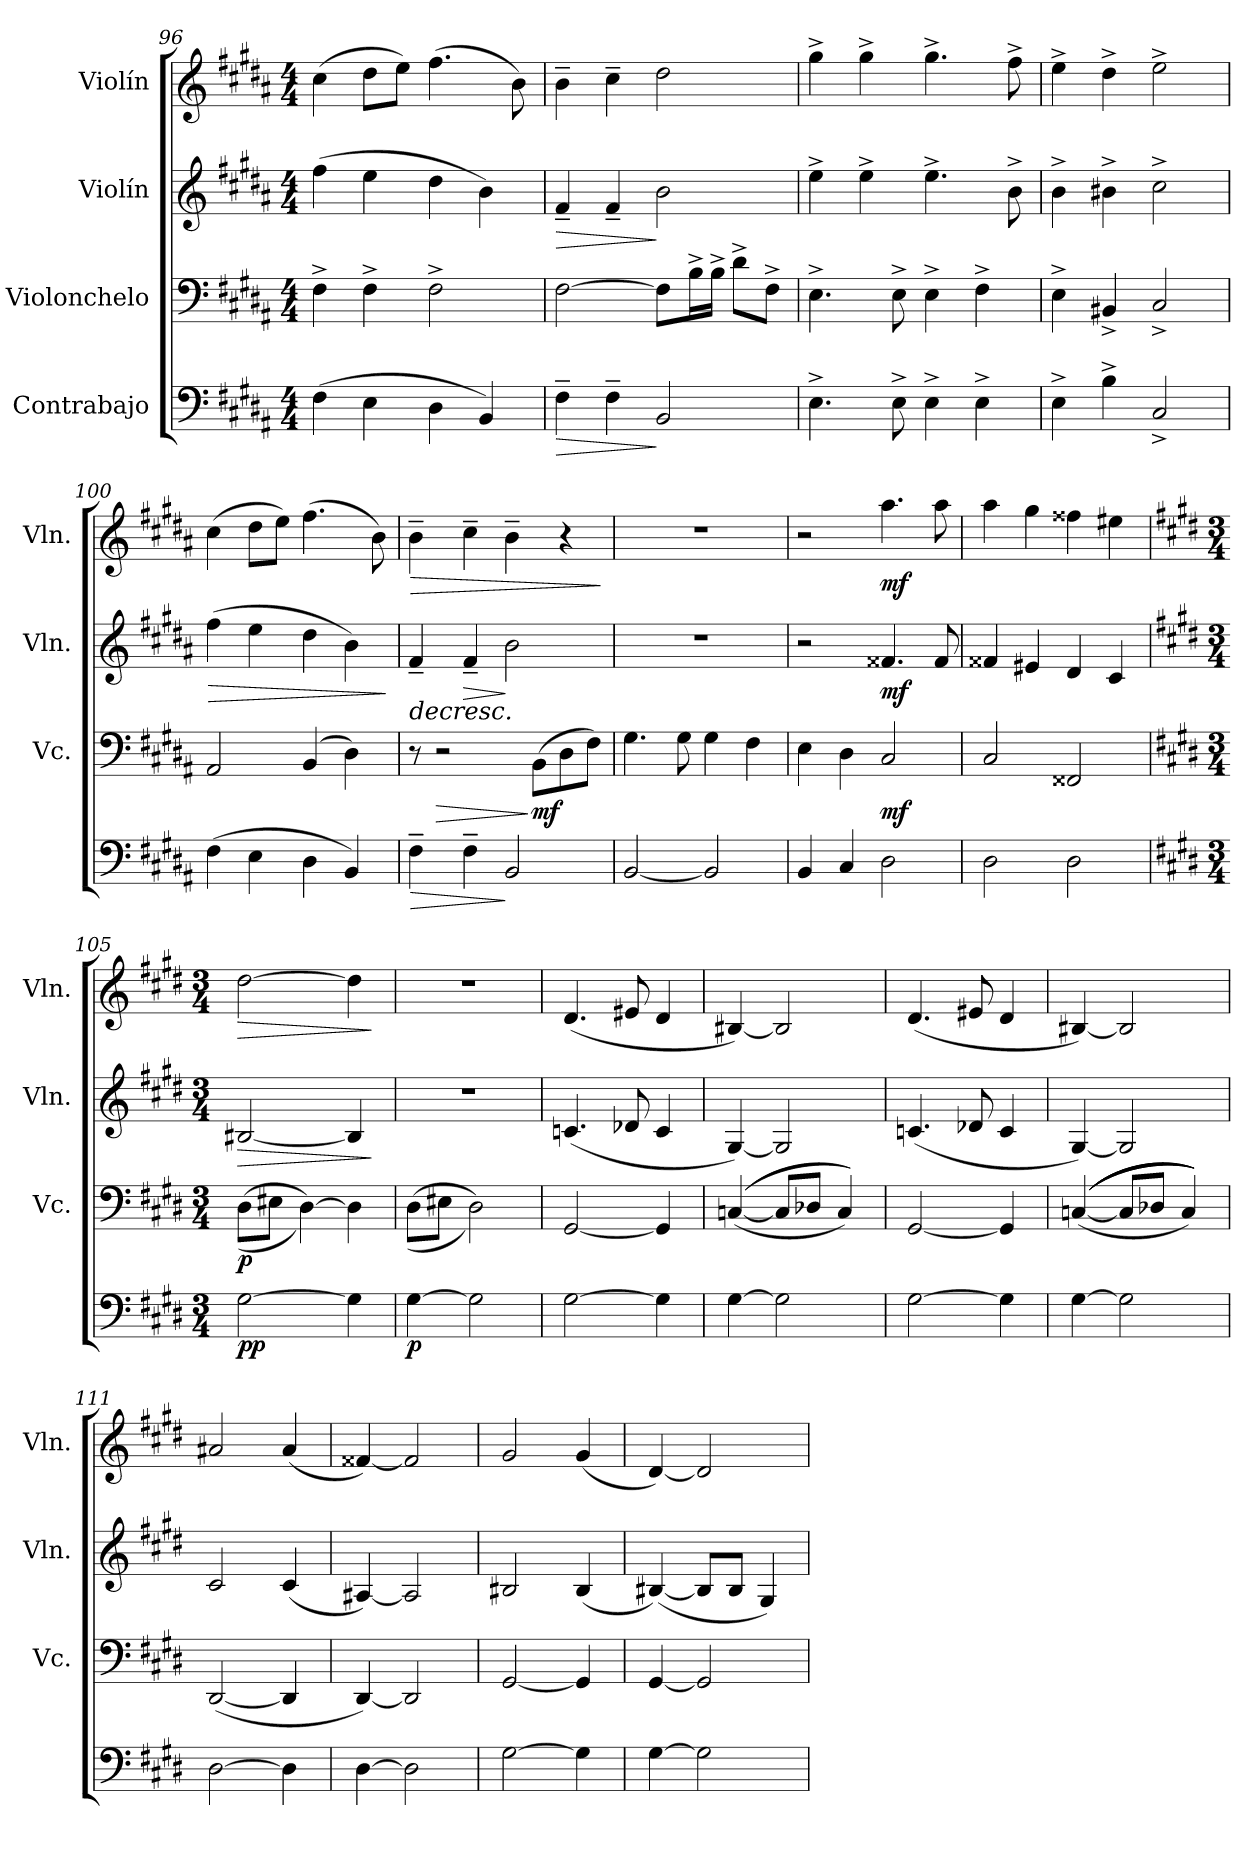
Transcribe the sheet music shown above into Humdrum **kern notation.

**kern	**dynam	**kern	**dynam	**kern	**dynam	**kern	**dynam
*part4	*part4	*part3	*part3	*part2	*part2	*part1	*part1
*staff4	*staff4	*staff3	*staff3	*staff2	*staff2	*staff1	*staff1
*I"Contrabajo	*	*I"Violonchelo	*	*I"Violín	*	*I"Violín	*
*	*	*I'Vc.	*	*I'Vln.	*	*I'Vln.	*
*clefF4	*	*clefF4	*	*clefG2	*	*clefG2	*
*ITrd7c12	*	*	*	*	*	*	*
*k[f#c#g#d#a#]	*	*k[f#c#g#d#a#]	*	*k[f#c#g#d#a#]	*	*k[f#c#g#d#a#]	*
*M4/4	*	*M4/4	*	*M4/4	*	*M4/4	*
=96	=96	=96	=96	=96	=96	=96	=96
(4FF#\	.	4F#^\	.	(4ff#\	.	(4cc#\	.
4EE\	.	4F#^\	.	4ee\	.	8dd#\L	.
.	.	.	.	.	.	8ee\J)	.
4DD#\	.	2F#^\	.	4dd#\	.	(4.ff#\	.
4BBB/)	.	.	.	4b\)	.	.	.
.	.	.	.	.	.	8b\)	.
=97	=97	=97	=97	=97	=97	=97	=97
!	!LO:HP:b	!	!	!	!LO:HP:b	!	!
4FF#~\	>	[2F#\	.	4f#~/	>	4b~\	.
4FF#~\	.	.	.	4f#~/	.	4cc#~\	.
2BBB/	]	8F#\L]	.	2b\	]	2dd#\	.
.	.	16B^\L	.	.	.	.	.
.	.	16B^\JJ	.	.	.	.	.
.	.	8d#^\L	.	.	.	.	.
.	.	8F#^\J	.	.	.	.	.
=98	=98	=98	=98	=98	=98	=98	=98
4.EE^\	.	4.E^\	.	4ee^\	.	4gg#^\	.
.	.	.	.	4ee^\	.	4gg#^\	.
8EE^\	.	8E^\	.	.	.	.	.
4EE^\	.	4E^\	.	4.ee^\	.	4.gg#^\	.
4EE^\	.	4F#^\	.	.	.	.	.
.	.	.	.	8b^\	.	8ff#^\	.
=99	=99	=99	=99	=99	=99	=99	=99
4EE^\	.	4E^\	.	4b^\	.	4ee^\	.
4BB^\	.	4BB#X^/	.	4b#X^\	.	4dd#^\	.
2CC#^/	.	2C#^/	.	2cc#^\	.	2ee^\	.
!!LO:PB:g=z
=100	=100	=100	=100	=100	=100	=100	=100
!	!	!	!	!	!LO:HP:b	!	!
(4FF#\	.	2AA#/	.	(4ff#\	>	(4cc#\	.
4EE\	.	.	.	4ee\	.	8dd#\L	.
.	.	.	.	.	.	8ee\J)	.
4DD#\	.	(4BB/	.	4dd#\	.	(4.ff#\	.
4BBB/)	.	4D#\)	.	4b\)	.	.	.
.	.	.	.	.	.	8b\)	.
.	.	.	.	.	]	.	.
=101	=101	=101	=101	=101	=101	=101	=101
!	!LO:HP:b	!	!	!	!LO:HP:b	!	!LO:HP:b
4FF#~\	>	8r	.	4f#~/	>	4b~\	>
!	!	!	!LO:HP:b	!	!	!	!
.	.	2r	>	.	.	.	.
!	!	!	!	!	!LO:HP:b	!	!
4FF#~\	.	.	.	4f#~/	>	4cc#~\	.
2BBB/	]	.	.	2b\	]	4b~\	.
!	!	!	!LO:DY:n=1:b	!	!	!	!
.	.	(8BB\L	] mf	.	.	.	.
.	.	8D#\	.	.	.	4r	.
.	.	8F#\J)	.	.	.	.	.
.	.	.	.	.	]	.	]
=102	=102	=102	=102	=102	=102	=102	=102
[2BBB/	.	4.G#\	.	1r	.	1r	.
.	.	8G#\	.	.	.	.	.
2BBB/]	.	4G#\	.	.	.	.	.
.	.	4F#\	.	.	.	.	.
=103	=103	=103	=103	=103	=103	=103	=103
4BBB/	.	4E\	.	2r	.	2r	.
4CC#/	.	4D#\	.	.	.	.	.
!	!LO:DY:b	!	!	!	!	!	!
!	!LO:DY:n=1:b	!	!LO:DY:b	!	!LO:DY:b	!	!LO:DY:b
2DD#\	mf mf	2C#/	mf	4.f##X/	mf	4.aa#\	mf
.	.	.	.	8f##/	.	8aa#\	.
=104	=104	=104	=104	=104	=104	=104	=104
2DD#\	.	2C#/	.	4f##X/	.	4aa#\	.
.	.	.	.	4e#X/	.	4gg#\	.
2DD#\	.	2FF##X/	.	4d#/	.	4ff##X\	.
.	.	.	.	4c#/	.	4ee#X\	.
=105	=105	=105	=105	=105	=105	=105	=105
*k[f#c#g#d#]	*	*k[f#c#g#d#]	*	*k[f#c#g#d#]	*	*k[f#c#g#d#]	*
*M3/4	*	*M3/4	*	*M3/4	*	*M3/4	*
*	*	*	*	*	*	*MM80	*
!	!LO:DY:b	!	!	!	!LO:HP:b	!	!LO:HP:b
!	!LO:DY:n=1:b	!	!LO:DY:b	!	!	!	!
[2GG#\	p p	((8D#\L	p	[2B#X/	>	[2dd#\	>
.	.	8E#X\J	.	.	.	.	.
.	.	[4D#\))	.	.	.	.	.
4GG#\]	.	4D#\]	.	4B#/]	.	4dd#\]	.
.	.	.	.	.	]	.	]
!!LO:LB:g=z
=106	=106	=106	=106	=106	=106	=106	=106
!	!LO:DY:b	!	!	!	!	!	!
[4GG#\	p	((8D#\L	.	2.r	.	2.r	.
.	.	8E#X\J	.	.	.	.	.
2GG#\]	.	2D#\))	.	.	.	.	.
=107	=107	=107	=107	=107	=107	=107	=107
!	!	!	!	!	!LO:DY:b	!	!
!	!	!	!	!	!LO:DY:n=1:b	!	!LO:DY:b
!	!	!	!	!	!	!	!LO:DY:n=1:b
[2GG#\	.	[2GG#/	.	(4.cn/	mp mf	(4.d#/	mp mf
.	.	.	.	8d-X/	.	8e#X/	.
4GG#\]	.	4GG#/]	.	4c/	.	4d#/	.
=108	=108	=108	=108	=108	=108	=108	=108
!	!	!	!LO:DY:b	!	!	!	!
!	!	!	!LO:DY:n=1:b	!	!	!	!
!	!	!	!LO:DY:n=2:b	!	!	!	!
!	!	!	!LO:DY:n=3:b	!	!	!	!
!	!	!	!LO:DY:n=4:b	!	!	!	!
!	!	!	!LO:DY:n=5:b	!	!	!	!
[4GG#\	.	((([4Cn/	mp mf mp mf mp mf	[4G#/)	.	[4B#X/)	.
2GG#\]	.	8C/L]	.	2G#/]	.	2B#/]	.
.	.	8D-X/J	.	.	.	.	.
.	.	4C/)))	.	.	.	.	.
=109	=109	=109	=109	=109	=109	=109	=109
!	!	!	!	!	!LO:DY:b	!	!
!	!	!	!	!	!LO:DY:n=1:b	!	!LO:DY:b
!	!	!	!	!	!	!	!LO:DY:n=1:b
[2GG#\	.	[2GG#/	.	(4.cn/	mp mf	(4.d#/	mp mf
.	.	.	.	8d-X/	.	8e#X/	.
4GG#\]	.	4GG#/]	.	4c/	.	4d#/	.
=110	=110	=110	=110	=110	=110	=110	=110
!	!	!	!LO:DY:b	!	!	!	!
!	!	!	!LO:DY:n=1:b	!	!	!	!
!	!	!	!LO:DY:n=2:b	!	!	!	!
!	!	!	!LO:DY:n=3:b	!	!	!	!
!	!	!	!LO:DY:n=4:b	!	!	!	!
!	!	!	!LO:DY:n=5:b	!	!	!	!
!	!	!	!LO:DY:n=6:b	!	!	!	!
!	!	!	!LO:DY:n=7:b	!	!	!	!
!	!	!	!LO:DY:n=8:b	!	!	!	!
!	!	!	!LO:DY:n=9:b	!	!	!	!
[4GG#\	.	((((([4Cn/	mp mf mp mf mp mf mp mf mp mf	[4G#/)	.	[4B#X/)	.
2GG#\]	.	8C/L]	.	2G#/]	.	2B#/]	.
.	.	8D-X/J	.	.	.	.	.
.	.	4C/)))))	.	.	.	.	.
=111	=111	=111	=111	=111	=111	=111	=111
[2DD#\	.	([2DD#/	.	2c#/	.	2a#X/	.
4DD#\]	.	4DD#/]	.	(4c#/	.	(4a#/	.
=112	=112	=112	=112	=112	=112	=112	=112
[4DD#\	.	[4DD#/)	.	[4A#X/)	.	[4f##X/)	.
2DD#\]	.	2DD#/]	.	2A#/]	.	2f##/]	.
=113	=113	=113	=113	=113	=113	=113	=113
[2GG#\	.	[2GG#/	.	2B#X/	.	2g#/	.
4GG#\]	.	4GG#/]	.	(4B#/	.	(4g#/	.
!!LO:LB:g=z
=114	=114	=114	=114	=114	=114	=114	=114
[4GG#\	.	[4GG#/	.	([4B#X/)	.	[4d#/)	.
2GG#\]	.	2GG#/]	.	8B#/L]	.	2d#/]	.
.	.	.	.	8B#/J	.	.	.
.	.	.	.	4G#/)	.	.	.
=	=	=	=	=	=	=	=
*-	*-	*-	*-	*-	*-	*-	*-
